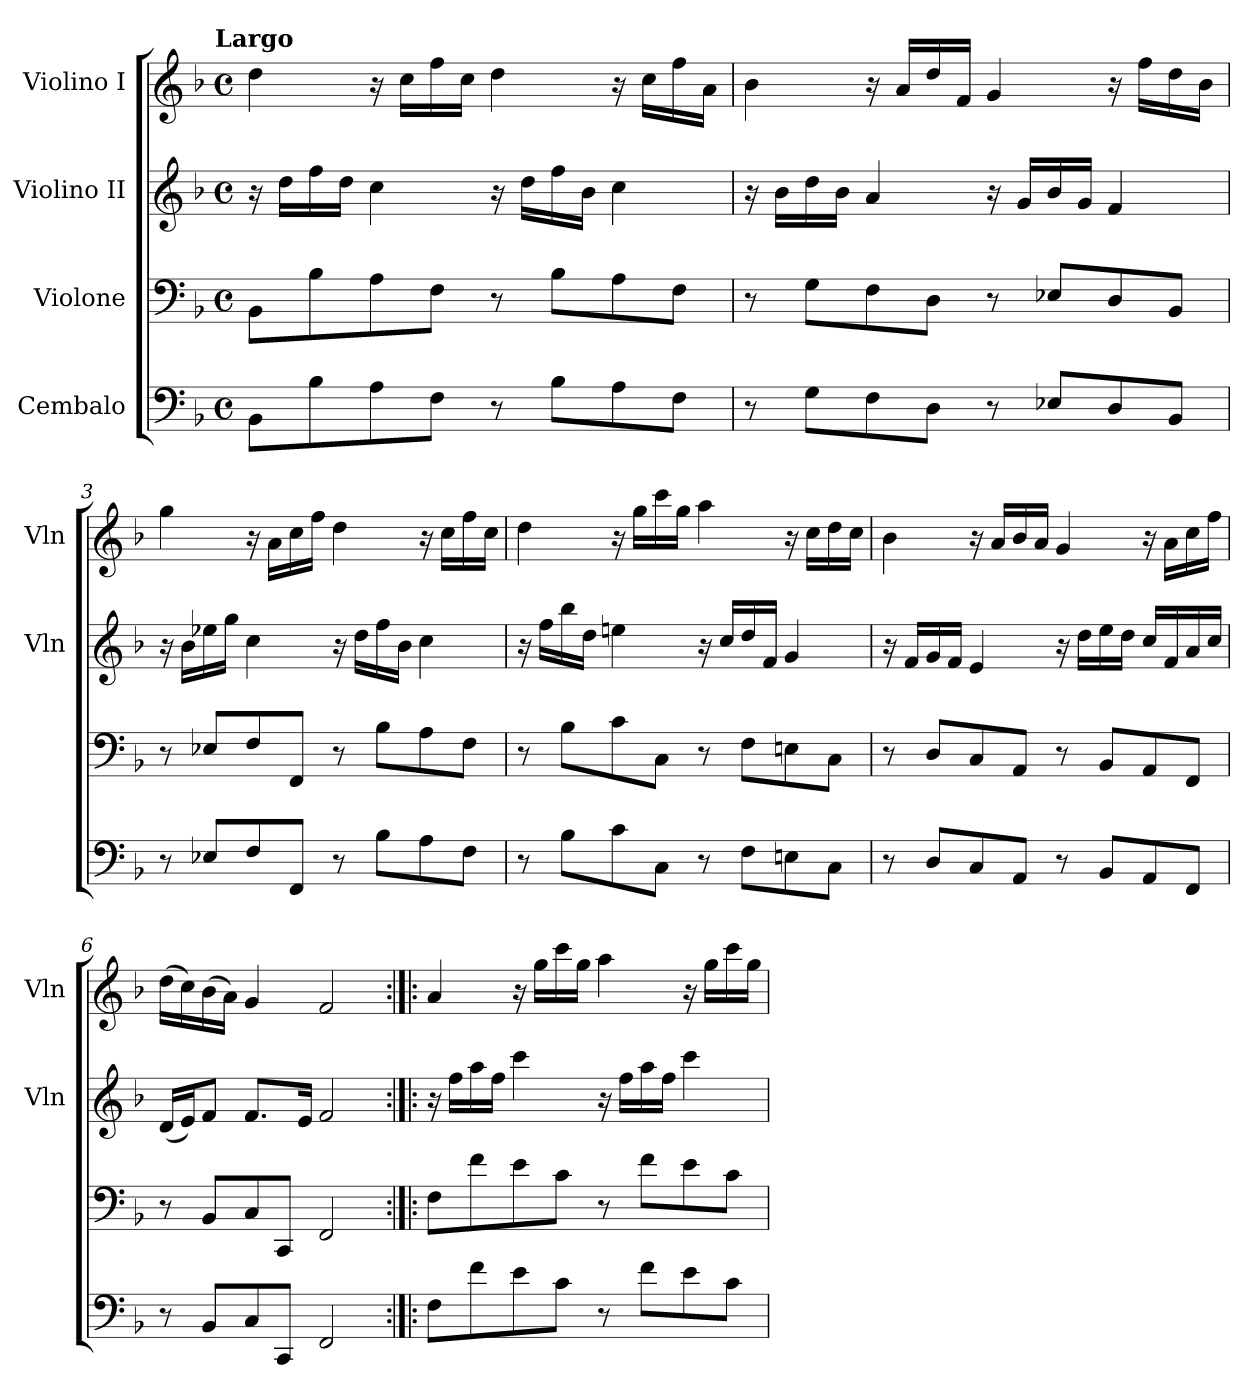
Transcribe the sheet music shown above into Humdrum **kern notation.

**kern	**kern	**kern	**kern
*part4	*part3	*part2	*part1
*staff4	*staff3	*staff2	*staff1
*I"Cembalo	*I"Violone	*I"Violino II	*I"Violino I
*	*	*I'Vln	*I'Vln
*clefF4	*clefF4	*clefG2	*clefG2
*k[b-]	*k[b-]	*k[b-]	*k[b-]
*F:	*F:	*F:	*F:
!!LO:TX:omd:t=Largo
*M4/4	*M4/4	*M4/4	*M4/4
*met(c)	*met(c)	*met(c)	*met(c)
*MM46	*MM46	*MM46	*MM46
=1	=1	=1	=1
8BB-L	8BB-L	16r	4dd
.	.	16ddLL	.
8B-	8B-	16ff	.
.	.	16ddJJ	.
8A	8A	4cc	16r
.	.	.	16ccLL
8FJ	8FJ	.	16ff
.	.	.	16ccJJ
8r	8r	16r	4dd
.	.	16ddLL	.
8B-L	8B-L	16ff	.
.	.	16b-JJ	.
8A	8A	4cc	16r
.	.	.	16ccLL
8FJ	8FJ	.	16ff
.	.	.	16aJJ
=2	=2	=2	=2
8r	8r	16r	4b-
.	.	16b-LL	.
8GL	8GL	16dd	.
.	.	16b-JJ	.
8F	8F	4a	16r
.	.	.	16aLL
8DJ	8DJ	.	16dd
.	.	.	16fJJ
8r	8r	16r	4g
.	.	16gLL	.
8E-XL	8E-XL	16b-	.
.	.	16gJJ	.
8D	8D	4f	16r
.	.	.	16ffLL
8BB-J	8BB-J	.	16dd
.	.	.	16b-JJ
=3	=3	=3	=3
8r	8r	16r	4gg
.	.	16b-LL	.
8E-XL	8E-XL	16ee-X	.
.	.	16ggJJ	.
8F	8F	4cc	16r
.	.	.	16aLL
8FFJ	8FFJ	.	16cc
.	.	.	16ffJJ
8r	8r	16r	4dd
.	.	16ddLL	.
8B-L	8B-L	16ff	.
.	.	16b-JJ	.
8A	8A	4cc	16r
.	.	.	16ccLL
8FJ	8FJ	.	16ff
.	.	.	16ccJJ
=4	=4	=4	=4
8r	8r	16r	4dd
.	.	16ffLL	.
8B-L	8B-L	16bb-	.
.	.	16ddJJ	.
8c	8c	4een	16r
.	.	.	16ggLL
8CJ	8CJ	.	16ccc
.	.	.	16ggJJ
8r	8r	16r	4aa
.	.	16ccLL	.
8FL	8FL	16dd	.
.	.	16fJJ	.
8En	8En	4g	16r
.	.	.	16ccLL
8CJ	8CJ	.	16dd
.	.	.	16ccJJ
=5	=5	=5	=5
8r	8r	16r	4b-
.	.	16fLL	.
8DL	8DL	16g	.
.	.	16fJJ	.
8C	8C	4e	16r
.	.	.	16aLL
8AAJ	8AAJ	.	16b-
.	.	.	16aJJ
8r	8r	16r	4g
.	.	16ddLL	.
8BB-L	8BB-L	16ee	.
.	.	16ddJJ	.
8AA	8AA	16ccLL	16r
.	.	16f	16aLL
8FFJ	8FFJ	16a	16cc
.	.	16ccJJ	16ffJJ
=6	=6	=6	=6
8r	8r	(16dLL	(16ddLL
.	.	16eJ)	16cc)
8BB-L	8BB-L	8fJ	(16b-
.	.	.	16aJJ)
8C	8C	8.fL	4g
8CCJ	8CCJ	.	.
.	.	16eJk	.
2FF	2FF	2f	2f
=7:|!|:	=7:|!|:	=7:|!|:	=7:|!|:
8FL	8FL	16r	4a
.	.	16ffLL	.
8f	8f	16aa	.
.	.	16ffJJ	.
8e	8e	4ccc	16r
.	.	.	16ggLL
8cJ	8cJ	.	16ccc
.	.	.	16ggJJ
8r	8r	16r	4aa
.	.	16ffLL	.
8fL	8fL	16aa	.
.	.	16ffJJ	.
8e	8e	4ccc	16r
.	.	.	16ggLL
8cJ	8cJ	.	16ccc
.	.	.	16ggJJ
=	=	=	=
*-	*-	*-	*-
